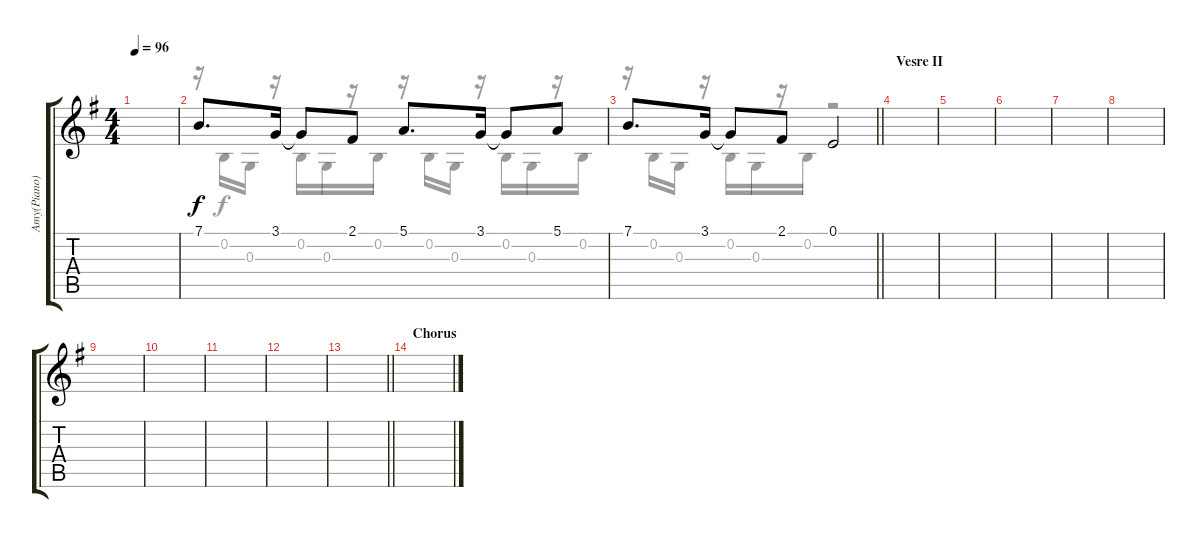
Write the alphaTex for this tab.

\track ("Amy(Piano)" "Amy(Piano)") {instrument brightacousticpiano}
\staff {score tabs}
\tuning (E4 B3 G3 D3 A2 E2) {hide}
\voice
\ts (4 4)
\tempo 96
\clef g2
\ks g
|
7.1.8{d} 3.1.16 3.1{t}.8 2.1.8 5.1.8{d} 3.1.16 3.1{t}.8 5.1.8 |
\barLineRight lightlight
7.1.8{d} 3.1.16 3.1{t}.8 2.1.8 0.1.2 |
\section ("" "Vesre II")
|
|
|
|
|
|
|
|
|
\barLineRight lightlight
|
\section ("" "Chorus")
|
|
\voice
\clef g2
\ottava regular
\simile none
\ks g
|
r.16 0.2.16 0.3.16 r.16 0.2.16 0.3.16 r.16 0.2.16 r.16 0.2.16 0.3.16 r.16 0.2.16 0.3.16 r.16 0.2.16 |
\barLineRight lightlight
r.16 0.2.16 0.3.16 r.16 0.2.16 0.3.16 r.16 0.2.16 r.2 |
|
|
|
|
|
|
|
|
|
\barLineRight lightlight
|
|
|
